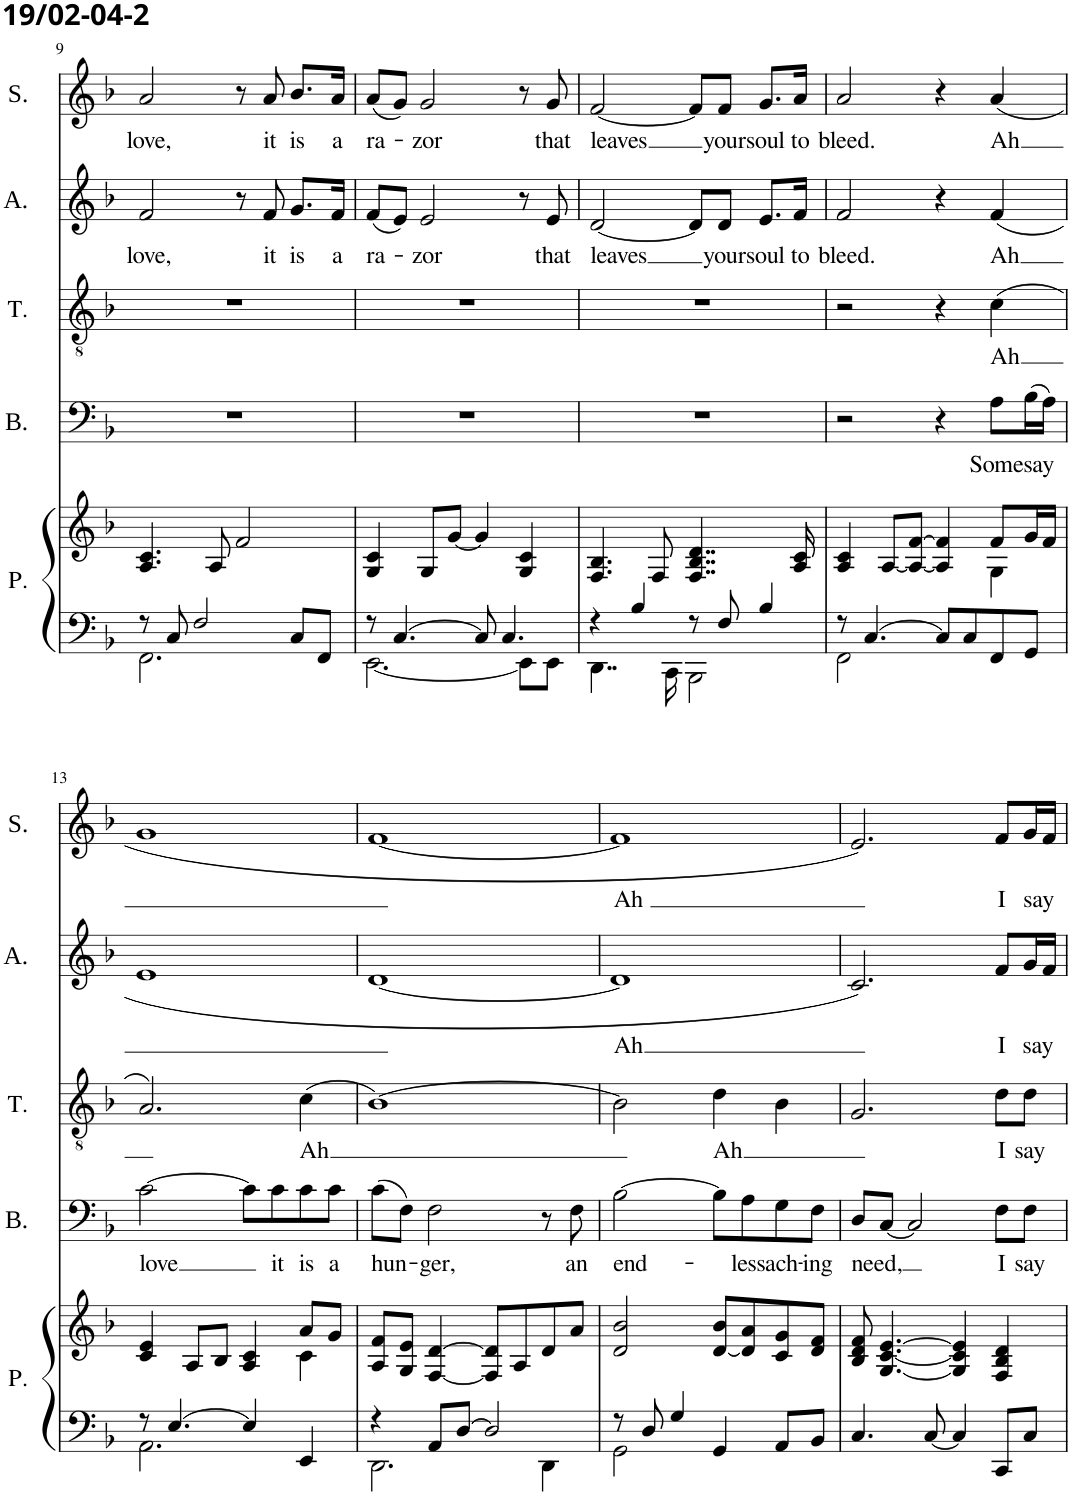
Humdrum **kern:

**kern	**kern	**kern	**text	**kern	**text	**kern	**text	**kern	**text
*part5	*part5	*part4	*part4	*part3	*part3	*part2	*part2	*part1	*part1
*staff6	*staff5	*staff4	*staff4	*staff3	*staff3	*staff2	*staff2	*staff1	*staff1
*I"Piano	*	*I"Bass	*	*I"Tenor	*	*I"Alto	*	*I"Soprano	*
*I'P.	*	*I'B.	*	*I'T.	*	*I'A.	*	*I'S.	*
!!LO:PB:g=z
*clefF4	*clefG2	*clefF4	*	*clefGv2	*	*clefG2	*	*clefG2	*
*k[b-]	*k[b-]	*k[b-]	*	*k[b-]	*	*k[b-]	*	*k[b-]	*
*M4/4	*M4/4	*M4/4	*	*M4/4	*	*M4/4	*	*M4/4	*
=9	=9	=9	=9	=9	=9	=9	=9	=9	=9
*^	*	*	*	*	*	*	*	*	*
!	!	!	!	!	!	!	!	!LO:LY:b	!	!LO:LY:b
8r	2.FF\	4.A/ 4.c/	1r	.	1r	.	2f/	love,	2a/	love,
8C/	.	.	.	.	.	.	.	.	.	.
2F/	.	.	.	.	.	.	.	.	.	.
.	.	8A/	.	.	.	.	.	.	.	.
.	.	2f/	.	.	.	.	8r	.	8r	.
!	!	!	!	!	!	!	!	!LO:LY:b	!	!LO:LY:b
.	.	.	.	.	.	.	8f/	it	8a/	it
!	!	!	!	!	!	!	!	!LO:LY:b	!	!LO:LY:b
8C/L	4ryy	.	.	.	.	.	8.g/L	is	8.b-/L	is
8FF/J	.	.	.	.	.	.	.	.	.	.
!	!	!	!	!	!	!	!	!LO:LY:b	!	!LO:LY:b
.	.	.	.	.	.	.	16f/Jk	a	16a/Jk	a
=10	=10	=10	=10	=10	=10	=10	=10	=10	=10	=10
!	!	!	!	!	!	!	!	!LO:LY:b	!	!LO:LY:b
8r	[2.EE\	4G/ 4c/	1r	.	1r	.	(8f/L	ra-	(8a/L	ra-
[4.C/	.	.	.	.	.	.	8e/J)	.	8g/J)	.
!	!	!	!	!	!	!	!	!LO:LY:b	!	!LO:LY:b
.	.	8G/L	.	.	.	.	2e/	-zor	2g/	-zor
.	.	[8g/J	.	.	.	.	.	.	.	.
8C/]	.	4g/]	.	.	.	.	.	.	.	.
4.C/	.	.	.	.	.	.	.	.	.	.
.	8EE\L]	4G/ 4c/	.	.	.	.	8r	.	8r	.
!	!	!	!	!	!	!	!	!LO:LY:b	!	!LO:LY:b
.	8EE\J	.	.	.	.	.	8e/	that	8g/	that
=11	=11	=11	=11	=11	=11	=11	=11	=11	=11	=11
!	!	!	!	!	!	!	!	!LO:LY:b	!	!LO:LY:b
4r	4..DD\	4.F/ 4.B-/	1r	.	1r	.	[2d/	leaves	[2f/	leaves
4B-/	.	.	.	.	.	.	.	.	.	.
.	.	8F/	.	.	.	.	.	.	.	.
.	16CC\	.	.	.	.	.	.	.	.	.
8r	2BBB-\	4..F/ 4..B-/ 4..d/	.	.	.	.	8d/L]	.	8f/L]	.
!	!	!	!	!	!	!	!	!LO:LY:b	!	!LO:LY:b
8F/	.	.	.	.	.	.	8d/J	your	8f/J	your
!	!	!	!	!	!	!	!	!LO:LY:b	!	!LO:LY:b
4B-/	.	.	.	.	.	.	8.e/L	soul	8.g/L	soul
!	!	!	!	!	!	!	!	!LO:LY:b	!	!LO:LY:b
.	.	16A/ 16c/	.	.	.	.	16f/Jk	to	16a/Jk	to
=12	=12	=12	=12	=12	=12	=12	=12	=12	=12	=12
*	*	*^	*	*	*	*	*	*	*	*
!	!	!	!	!	!	!	!	!	!LO:LY:b	!	!LO:LY:b
8r	2FF\	4A/ 4c/	2.ryy	2r	.	2r	.	2f/	bleed.	2a/	bleed.
[4.C/	.	.	.	.	.	.	.	.	.	.	.
.	.	[8A/L	.	.	.	.	.	.	.	.	.
.	.	8A/_ [8f/J	.	.	.	.	.	.	.	.	.
8C/L]	2ryy	4A/] 4f/]	.	4r	.	4r	.	4r	.	4r	.
8C/	.	.	.	.	.	.	.	.	.	.	.
!	!	!	!	!	!LO:LY:b	!	!LO:LY:b	!	!LO:LY:b	!	!LO:LY:b
8FF/	.	8f/L	4G\	8A\L	Some	(4c\	Ah	(4f/	Ah	(4a/	Ah
!	!	!	!	!	!LO:LY:b	!	!	!	!	!	!
8GG/J	.	16g/L	.	(16B-\L	say	.	.	.	.	.	.
.	.	16f/JJ	.	16A\JJ)	.	.	.	.	.	.	.
!!LO:LB:g=z
=13	=13	=13	=13	=13	=13	=13	=13	=13	=13	=13	=13
!	!	!	!	!	!LO:LY:b	!	!	!	!	!	!
8r	2.AA\	4c/ 4e/	2.ryy	[2c\	love	2.A/)	.	1e	.	1g	.
[4.E/	.	.	.	.	.	.	.	.	.	.	.
.	.	8A/L	.	.	.	.	.	.	.	.	.
.	.	8B-/J	.	.	.	.	.	.	.	.	.
4E/]	.	4A/ 4c/	.	8c\L]	.	.	.	.	.	.	.
!	!	!	!	!	!LO:LY:b	!	!	!	!	!	!
.	.	.	.	8c\	it	.	.	.	.	.	.
!	!	!	!	!	!LO:LY:b	!	!LO:LY:b	!	!	!	!
4EE/	4ryy	8a/L	4c\	8c\	is	(4c\	Ah	.	.	.	.
!	!	!	!	!	!LO:LY:b	!	!	!	!	!	!
.	.	8g/J	.	8c\J	a	.	.	.	.	.	.
*	*	*v	*v	*	*	*	*	*	*	*	*
=14	=14	=14	=14	=14	=14	=14	=14	=14	=14	=14
!	!	!	!	!LO:LY:b	!	!	!	!	!	!
4r	2.DD\	8A/ 8f/L	(8c\L	hun-	[1B-)	.	[1d	.	[1f	.
.	.	8G/ 8e/J	8F\J)	.	.	.	.	.	.	.
!	!	!	!	!LO:LY:b	!	!	!	!	!	!
8AA/L	.	[4F/ [4d/	2F\	-ger,	.	.	.	.	.	.
[8D/J	.	.	.	.	.	.	.	.	.	.
2D/]	.	8F/] 8d/]L	.	.	.	.	.	.	.	.
.	.	8A/	.	.	.	.	.	.	.	.
.	4DD\	8d/	8r	.	.	.	.	.	.	.
!	!	!	!	!LO:LY:b	!	!	!	!	!	!
.	.	8a/J	8F\	an	.	.	.	.	.	.
=15	=15	=15	=15	=15	=15	=15	=15	=15	=15	=15
!	!	!	!	!LO:LY:b	!	!	!	!LO:LY:b	!	!LO:LY:b
8r	2GG\	2d/ 2b-/	[2B-\	end-	2B-\]	.	1d]	Ah	1f]	Ah
8D/	.	.	.	.	.	.	.	.	.	.
4G/	.	.	.	.	.	.	.	.	.	.
!	!	!	!	!	!	!LO:LY:b	!	!	!	!
4GG/	2ryy	[8d/ 8b-/L	8B-\L]	.	4d\	Ah	.	.	.	.
!	!	!	!	!LO:LY:b	!	!	!	!	!	!
.	.	8d/] 8a/	8A\	-less	.	.	.	.	.	.
!	!	!	!	!LO:LY:b	!	!	!	!	!	!
8AA/L	.	8c/ 8g/	8G\	ach-	4B-\	.	.	.	.	.
!	!	!	!	!LO:LY:b	!	!	!	!	!	!
8BB-/J	.	8d/ 8f/J	8F\J	-ing	.	.	.	.	.	.
*v	*v	*	*	*	*	*	*	*	*	*
=16	=16	=16	=16	=16	=16	=16	=16	=16	=16
!	!	!	!LO:LY:b	!	!	!	!	!	!
4.C/	8B-/ 8d/ 8f/	8D/L	need,	2.G/	.	2.c/)	.	2.e/)	.
.	[4.G/ [4.c/ [4.e/	[8C/J	.	.	.	.	.	.	.
.	.	2C/]	.	.	.	.	.	.	.
[8C/	.	.	.	.	.	.	.	.	.
4C/]	4G/] 4c/] 4e/]	.	.	.	.	.	.	.	.
!	!	!	!LO:LY:b	!	!LO:LY:b	!	!LO:LY:b	!	!LO:LY:b
8CC/L	4F/ 4B-/ 4d/	8F\L	I	8d\L	I	8f/L	I	8f/L	I
!	!	!	!LO:LY:b	!	!LO:LY:b	!	!LO:LY:b	!	!LO:LY:b
8C/J	.	8F\J	say	8d\J	say	16g/L	say	16g/L	say
.	.	.	.	.	.	16f/JJ	.	16f/JJ	.
=	=	=	=	=	=	=	=	=	=
*-	*-	*-	*-	*-	*-	*-	*-	*-	*-
